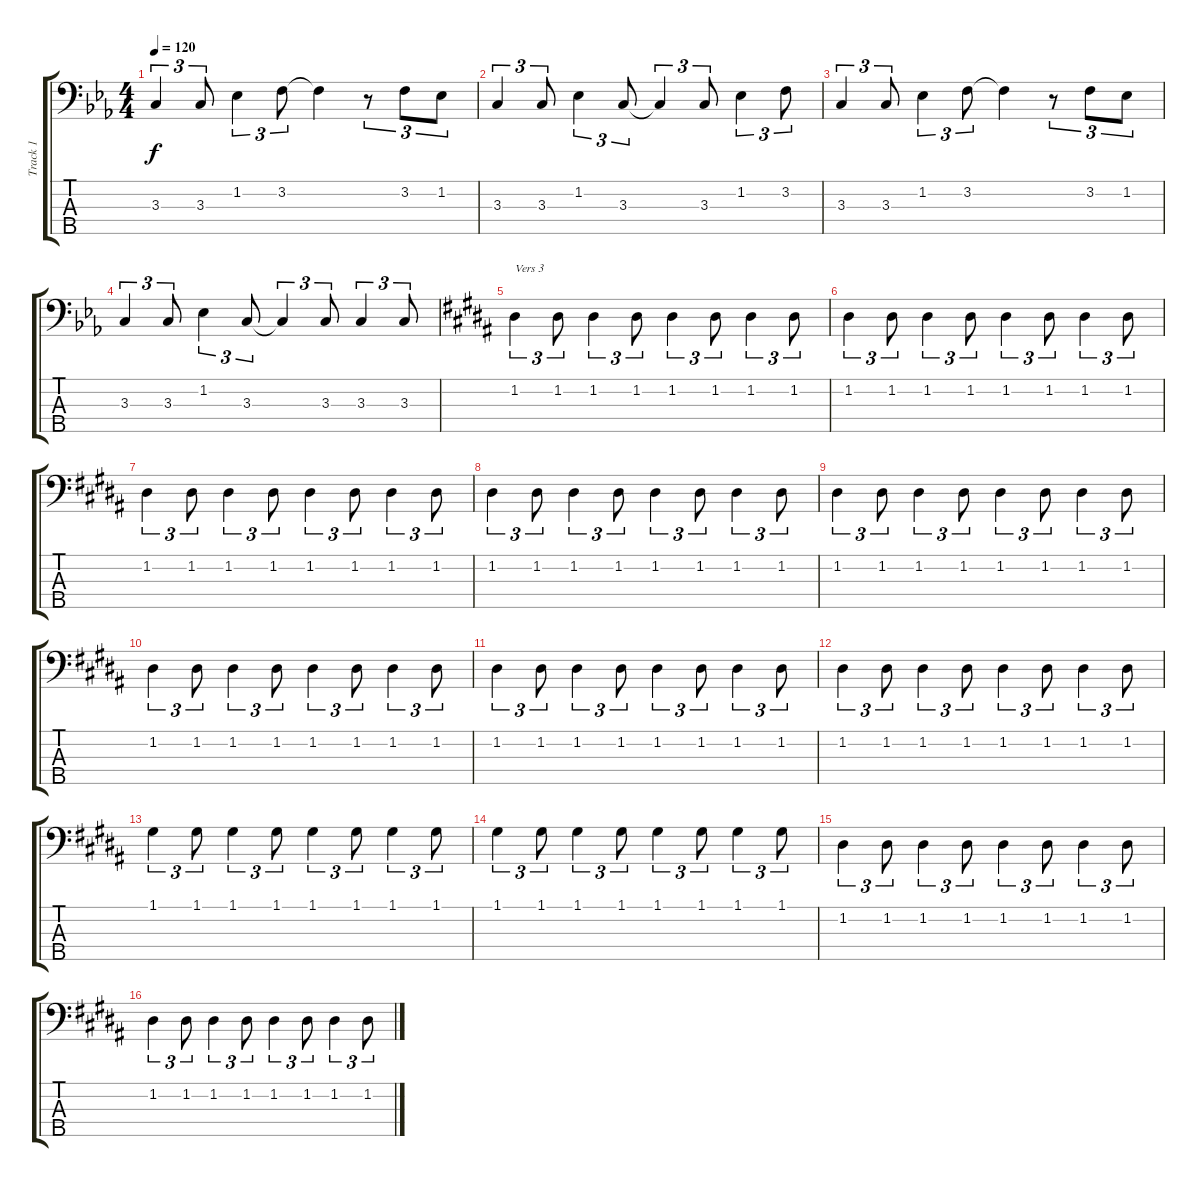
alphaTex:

\track ("Track 1" "Track 1") {instrument electricbassfinger}
\staff {score tabs}
\tuning (G2 D2 A1 E1 B0) {hide}
\ts (4 4)
\tempo 120
\clef f4
\ks eb
3.3.4{tu (3 2) dy f} 3.3.8{tu (3 2)} 1.2.4{tu (3 2)} 3.2.8{tu (3 2)} 3.2{t}.4 r.8{tu (3 2)} 3.2.8{tu (3 2)} 1.2.8{tu (3 2)} |
3.3.4{tu (3 2)} 3.3.8{tu (3 2)} 1.2.4{tu (3 2)} 3.3.8{tu (3 2)} 3.3{t}.4{tu (3 2)} 3.3.8{tu (3 2)} 1.2.4{tu (3 2)} 3.2.8{tu (3 2)} |
3.3.4{tu (3 2)} 3.3.8{tu (3 2)} 1.2.4{tu (3 2)} 3.2.8{tu (3 2)} 3.2{t}.4 r.8{tu (3 2)} 3.2.8{tu (3 2)} 1.2.8{tu (3 2)} |
3.3.4{tu (3 2)} 3.3.8{tu (3 2)} 1.2.4{tu (3 2)} 3.3.8{tu (3 2)} 3.3{t}.4{tu (3 2)} 3.3.8{tu (3 2)} 3.3.4{tu (3 2)} 3.3.8{tu (3 2)} |
\ks b
1.2.4{tu (3 2) txt "Vers 3"} 1.2.8{tu (3 2)} 1.2.4{tu (3 2)} 1.2.8{tu (3 2)} 1.2.4{tu (3 2)} 1.2.8{tu (3 2)} 1.2.4{tu (3 2)} 1.2.8{tu (3 2)} |
1.2.4{tu (3 2)} 1.2.8{tu (3 2)} 1.2.4{tu (3 2)} 1.2.8{tu (3 2)} 1.2.4{tu (3 2)} 1.2.8{tu (3 2)} 1.2.4{tu (3 2)} 1.2.8{tu (3 2)} |
1.2.4{tu (3 2)} 1.2.8{tu (3 2)} 1.2.4{tu (3 2)} 1.2.8{tu (3 2)} 1.2.4{tu (3 2)} 1.2.8{tu (3 2)} 1.2.4{tu (3 2)} 1.2.8{tu (3 2)} |
1.2.4{tu (3 2)} 1.2.8{tu (3 2)} 1.2.4{tu (3 2)} 1.2.8{tu (3 2)} 1.2.4{tu (3 2)} 1.2.8{tu (3 2)} 1.2.4{tu (3 2)} 1.2.8{tu (3 2)} |
1.2.4{tu (3 2)} 1.2.8{tu (3 2)} 1.2.4{tu (3 2)} 1.2.8{tu (3 2)} 1.2.4{tu (3 2)} 1.2.8{tu (3 2)} 1.2.4{tu (3 2)} 1.2.8{tu (3 2)} |
1.2.4{tu (3 2)} 1.2.8{tu (3 2)} 1.2.4{tu (3 2)} 1.2.8{tu (3 2)} 1.2.4{tu (3 2)} 1.2.8{tu (3 2)} 1.2.4{tu (3 2)} 1.2.8{tu (3 2)} |
1.2.4{tu (3 2)} 1.2.8{tu (3 2)} 1.2.4{tu (3 2)} 1.2.8{tu (3 2)} 1.2.4{tu (3 2)} 1.2.8{tu (3 2)} 1.2.4{tu (3 2)} 1.2.8{tu (3 2)} |
1.2.4{tu (3 2)} 1.2.8{tu (3 2)} 1.2.4{tu (3 2)} 1.2.8{tu (3 2)} 1.2.4{tu (3 2)} 1.2.8{tu (3 2)} 1.2.4{tu (3 2)} 1.2.8{tu (3 2)} |
1.1.4{tu (3 2)} 1.1.8{tu (3 2)} 1.1.4{tu (3 2)} 1.1.8{tu (3 2)} 1.1.4{tu (3 2)} 1.1.8{tu (3 2)} 1.1.4{tu (3 2)} 1.1.8{tu (3 2)} |
1.1.4{tu (3 2)} 1.1.8{tu (3 2)} 1.1.4{tu (3 2)} 1.1.8{tu (3 2)} 1.1.4{tu (3 2)} 1.1.8{tu (3 2)} 1.1.4{tu (3 2)} 1.1.8{tu (3 2)} |
1.2.4{tu (3 2)} 1.2.8{tu (3 2)} 1.2.4{tu (3 2)} 1.2.8{tu (3 2)} 1.2.4{tu (3 2)} 1.2.8{tu (3 2)} 1.2.4{tu (3 2)} 1.2.8{tu (3 2)} |
1.2.4{tu (3 2)} 1.2.8{tu (3 2)} 1.2.4{tu (3 2)} 1.2.8{tu (3 2)} 1.2.4{tu (3 2)} 1.2.8{tu (3 2)} 1.2.4{tu (3 2)} 1.2.8{tu (3 2)}
